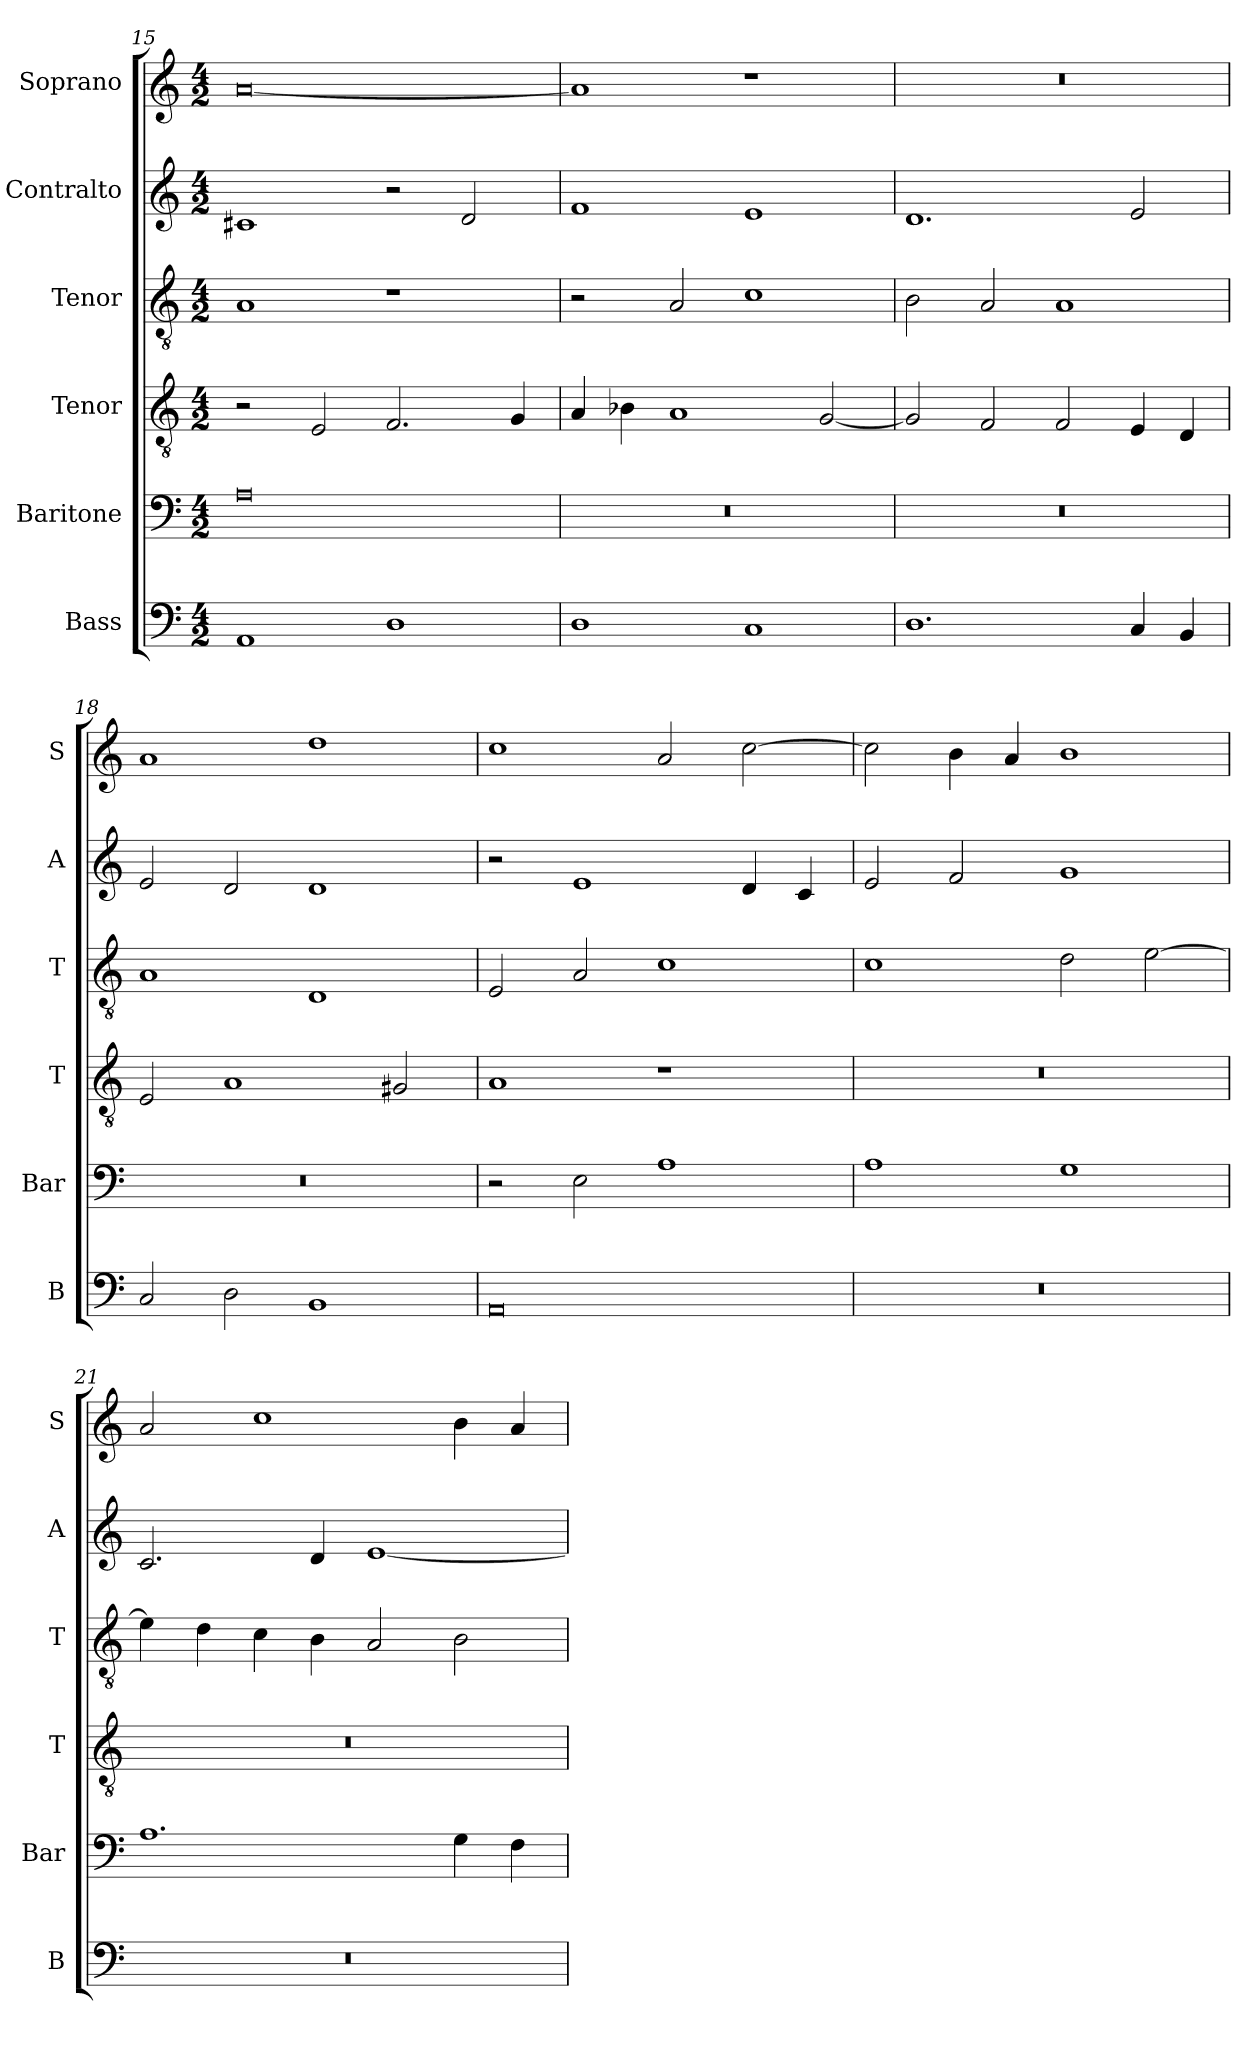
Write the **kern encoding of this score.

**kern	**kern	**kern	**kern	**kern	**kern
*part6	*part5	*part4	*part3	*part2	*part1
*staff6	*staff5	*staff4	*staff3	*staff2	*staff1
*I"Bass	*I"Baritone	*I"Tenor	*I"Tenor	*I"Contralto	*I"Soprano
*I'B	*I'Bar	*I'T	*I'T	*I'A	*I'S
*clefF4	*clefF4	*clefGv2	*clefGv2	*clefG2	*clefG2
*k[]	*k[]	*k[]	*k[]	*k[]	*k[]
*E:phr	*E:phr	*E:phr	*E:phr	*E:phr	*E:phr
*M4/2	*M4/2	*M4/2	*M4/2	*M4/2	*M4/2
=15	=15	=15	=15	=15	=15
1AA	0A	2r	1A	1c#X	[0a
.	.	2E	.	.	.
1D	.	2.F	1r	2r	.
.	.	.	.	2d	.
.	.	4G	.	.	.
=16	=16	=16	=16	=16	=16
1D	0r	4A	2r	1f	1a]
.	.	4B-X	.	.	.
.	.	1A	2A	.	.
1C	.	.	1c	1e	1r
.	.	[2G	.	.	.
=17	=17	=17	=17	=17	=17
1.D	0r	2G]	2B	1.d	0r
.	.	2F	2A	.	.
.	.	2F	1A	.	.
4C	.	4E	.	2e	.
4BB	.	4D	.	.	.
=18	=18	=18	=18	=18	=18
2C	0r	2E	1A	2e	1a
2D	.	1A	.	2d	.
1BB	.	.	1D	1d	1dd
.	.	2G#X	.	.	.
=19	=19	=19	=19	=19	=19
0AA	2r	1A	2E	2r	1cc
.	2E	.	2A	1e	.
.	1A	1r	1c	.	2a
.	.	.	.	4d	[2cc
.	.	.	.	4c	.
=20	=20	=20	=20	=20	=20
0r	1A	0r	1c	2e	2cc]
.	.	.	.	2f	4b
.	.	.	.	.	4a
.	1G	.	2d	1g	1b
.	.	.	[2e	.	.
=21	=21	=21	=21	=21	=21
0r	1.A	0r	4e]	2.c	2a
.	.	.	4d	.	.
.	.	.	4c	.	1cc
.	.	.	4B	4d	.
.	.	.	2A	[1e	.
.	4G	.	2B	.	4b
.	4F	.	.	.	4a
=	=	=	=	=	=
*-	*-	*-	*-	*-	*-
